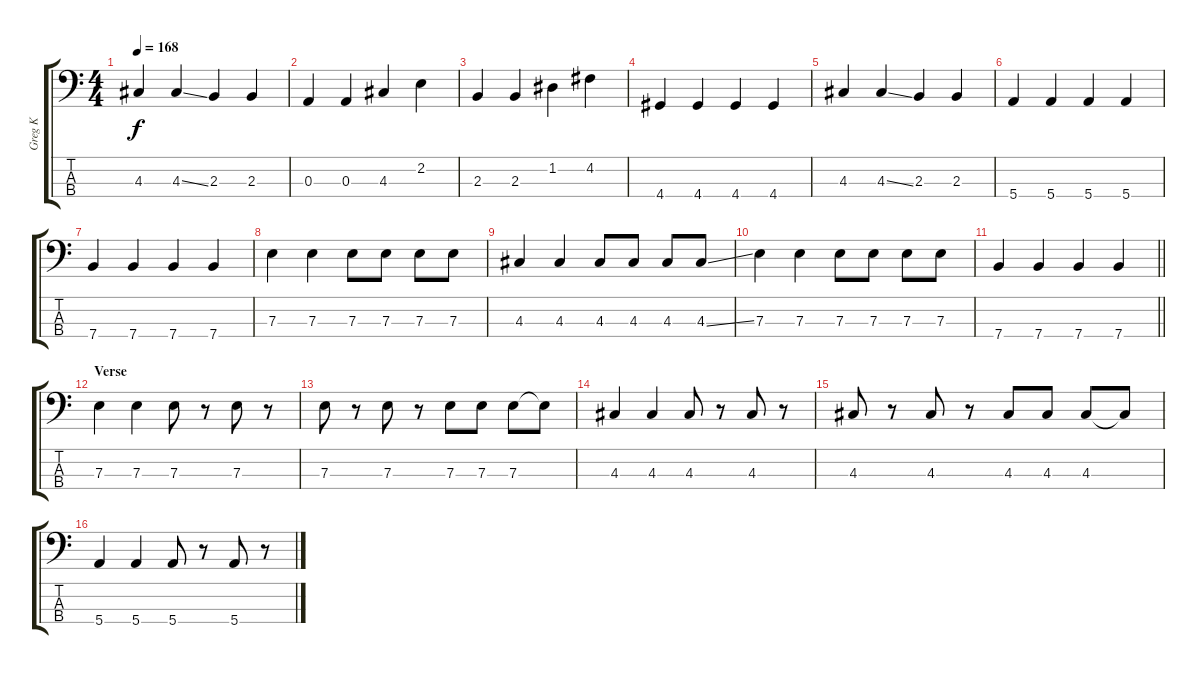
\track ("Greg K" "Greg K") {instrument electricbasspick}
\staff {score tabs}
\tuning (G2 D2 A1 E1) {hide}
\ts (4 4)
\tempo 168
\clef f4
\ks c
4.3.4{dy f} 4.3{ss}.4 2.3.4 2.3.4 |
0.3.4 0.3.4 4.3.4 2.2.4 |
2.3.4 2.3.4 1.2.4 4.2.4 |
4.4.4 4.4.4 4.4.4 4.4.4 |
4.3.4 4.3{ss}.4 2.3.4 2.3.4 |
5.4.4 5.4.4 5.4.4 5.4.4 |
7.4.4 7.4.4 7.4.4 7.4.4 |
7.3.4 7.3.4 7.3.8 7.3.8 7.3.8 7.3.8 |
4.3.4 4.3.4 4.3.8 4.3.8 4.3.8 4.3{ss}.8 |
7.3.4 7.3.4 7.3.8 7.3.8 7.3.8 7.3.8 |
\barLineRight lightlight
7.4.4 7.4.4 7.4.4 7.4.4 |
\section ("" "Verse")
7.3.4 7.3.4 7.3.8 r.8 7.3.8 r.8 |
7.3.8 r.8 7.3.8 r.8 7.3.8 7.3.8 7.3.8 7.3{t}.8 |
4.3.4 4.3.4 4.3.8 r.8 4.3.8 r.8 |
4.3.8 r.8 4.3.8 r.8 4.3.8 4.3.8 4.3.8 4.3{t}.8 |
5.4.4 5.4.4 5.4.8 r.8 5.4.8 r.8
